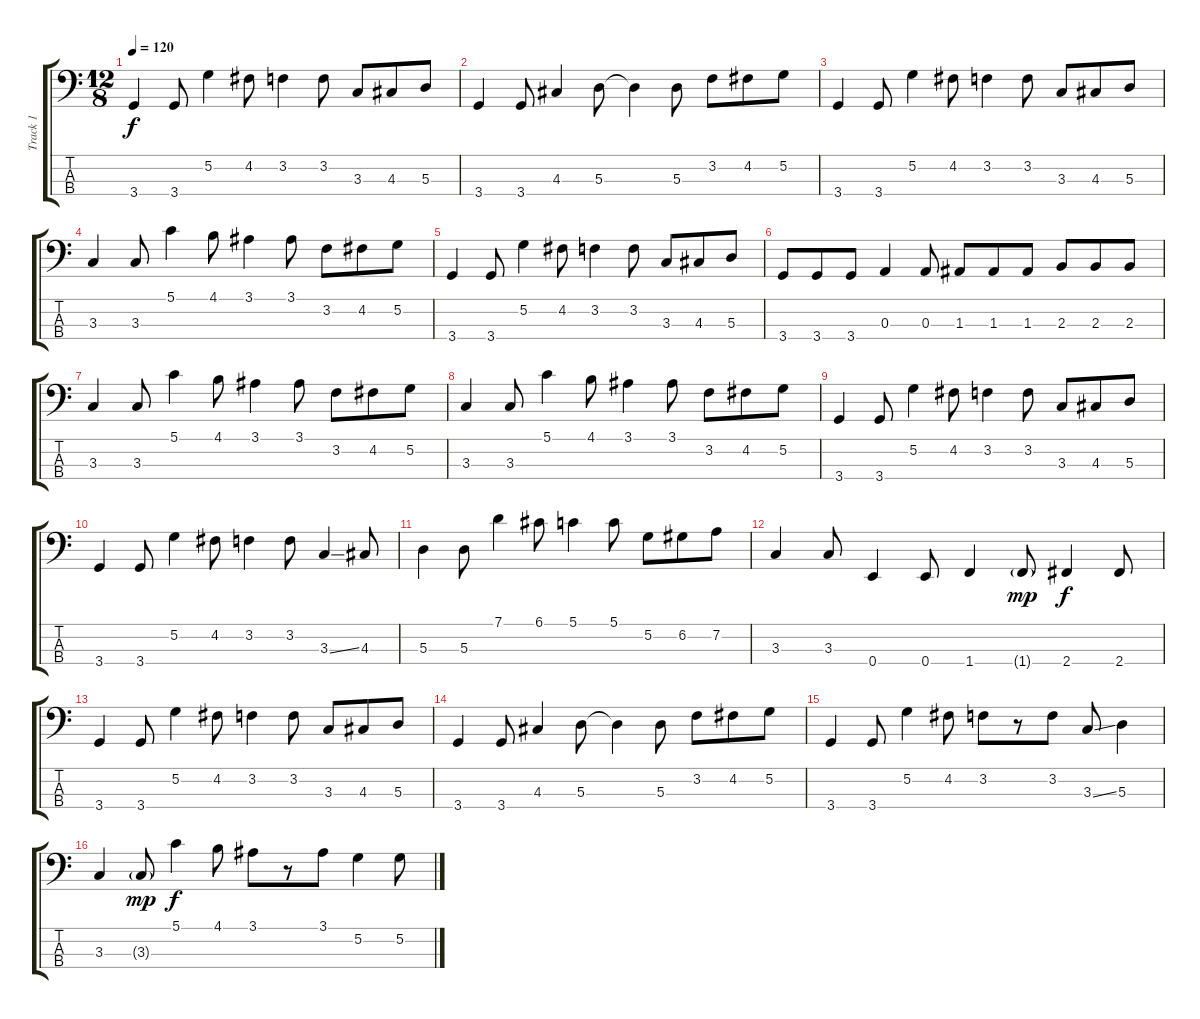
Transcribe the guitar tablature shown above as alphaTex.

\track ("Track 1" "Track 1") {instrument electricbassfinger}
\staff {score tabs}
\tuning (G2 D2 A1 E1) {hide}
\ts (12 8)
\tempo 120
\clef f4
\ks c
3.4.4{dy f} 3.4.8 5.2.4 4.2.8 3.2.4 3.2.8 3.3.8 4.3.8 5.3.8 |
3.4.4 3.4.8 4.3.4 5.3.8 5.3{t}.4 5.3.8 3.2.8 4.2.8 5.2.8 |
3.4.4 3.4.8 5.2.4 4.2.8 3.2.4 3.2.8 3.3.8 4.3.8 5.3.8 |
3.3.4 3.3.8 5.1.4 4.1.8 3.1.4 3.1.8 3.2.8 4.2.8 5.2.8 |
3.4.4 3.4.8 5.2.4 4.2.8 3.2.4 3.2.8 3.3.8 4.3.8 5.3.8 |
3.4.8 3.4.8 3.4.8 0.3.4 0.3.8 1.3.8 1.3.8 1.3.8 2.3.8 2.3.8 2.3.8 |
3.3.4 3.3.8 5.1.4 4.1.8 3.1.4 3.1.8 3.2.8 4.2.8 5.2.8 |
3.3.4 3.3.8 5.1.4 4.1.8 3.1.4 3.1.8 3.2.8 4.2.8 5.2.8 |
3.4.4 3.4.8 5.2.4 4.2.8 3.2.4 3.2.8 3.3.8 4.3.8 5.3.8 |
3.4.4 3.4.8 5.2.4 4.2.8 3.2.4 3.2.8 3.3{ss}.4 4.3.8 |
5.3.4 5.3.8 7.1.4 6.1.8 5.1.4 5.1.8 5.2.8 6.2.8 7.2.8 |
3.3.4 3.3.8 0.4.4 0.4.8 1.4.4 1.4{g}.8{dy mp} 2.4.4{dy f} 2.4.8 |
3.4.4 3.4.8 5.2.4 4.2.8 3.2.4 3.2.8 3.3.8 4.3.8 5.3.8 |
3.4.4 3.4.8 4.3.4 5.3.8 5.3{t}.4 5.3.8 3.2.8 4.2.8 5.2.8 |
3.4.4 3.4.8 5.2.4 4.2.8 3.2.8 r.8 3.2.8 3.3{ss}.8 5.3.4 |
3.3.4 3.3{g}.8{dy mp} 5.1.4{dy f} 4.1.8 3.1.8 r.8 3.1.8 5.2.4 5.2.8
